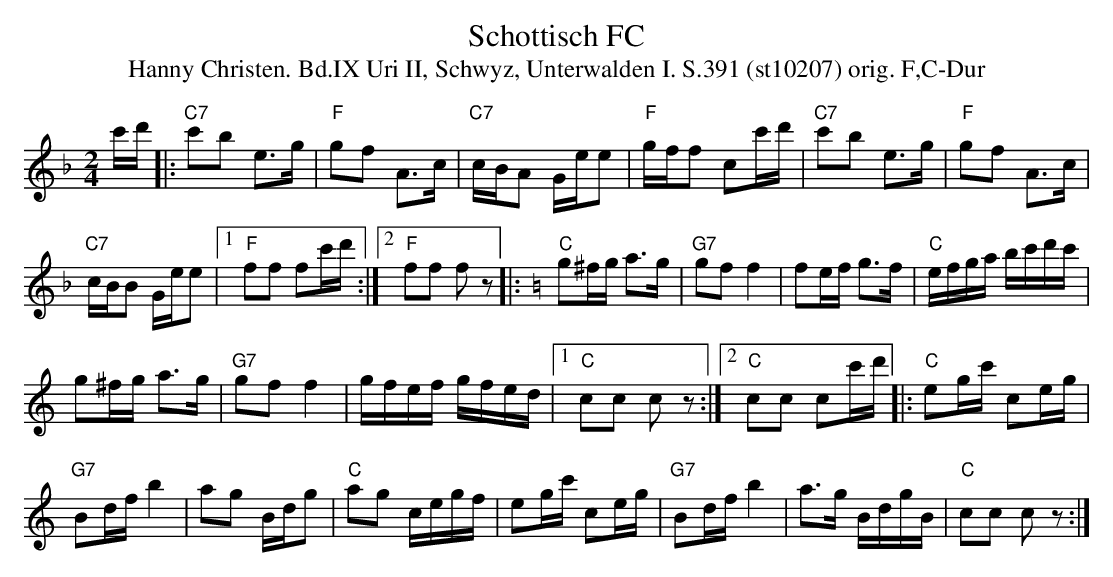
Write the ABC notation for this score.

X:1
T: Schottisch FC
T:Hanny Christen. Bd.IX Uri II, Schwyz, Unterwalden I. S.391 (st10207) orig. F,C-Dur
M:2/4
L:1/8
K:F
c'/d'/ |: "C7"c'b e>g | "F"gf A>c | "C7"c/B/A G/e/e | "F"g/f/f cc'/d'/ | "C7"c'b e>g | "F"gf A>c |
"C7"c/B/B G/e/e |1 "F"ff fc'/d'/ :|2 "F"ff f z |: [K:C] "C"g^f/g/ a>g | "G7"gf f2 | fe/f/ g>f | [L:1/16] "C"efga bc'd'c' | [L:1/8]
g^f/g/ a>g | "G7"gf f2 | [L:1/16] gfef gfed |1 [L:1/8] "C"cc cz :|2 "C"cc cc'/d'/ |: "C"eg/c'/ ce/g/ |
"G7"Bd/f/ b2 | ag B/d/g | "C"ag c/e/g/f/ | eg/c'/ ce/g/ | "G7"Bd/f/ b2 | a>g B/d/g/B/ | "C"cc c z :|
